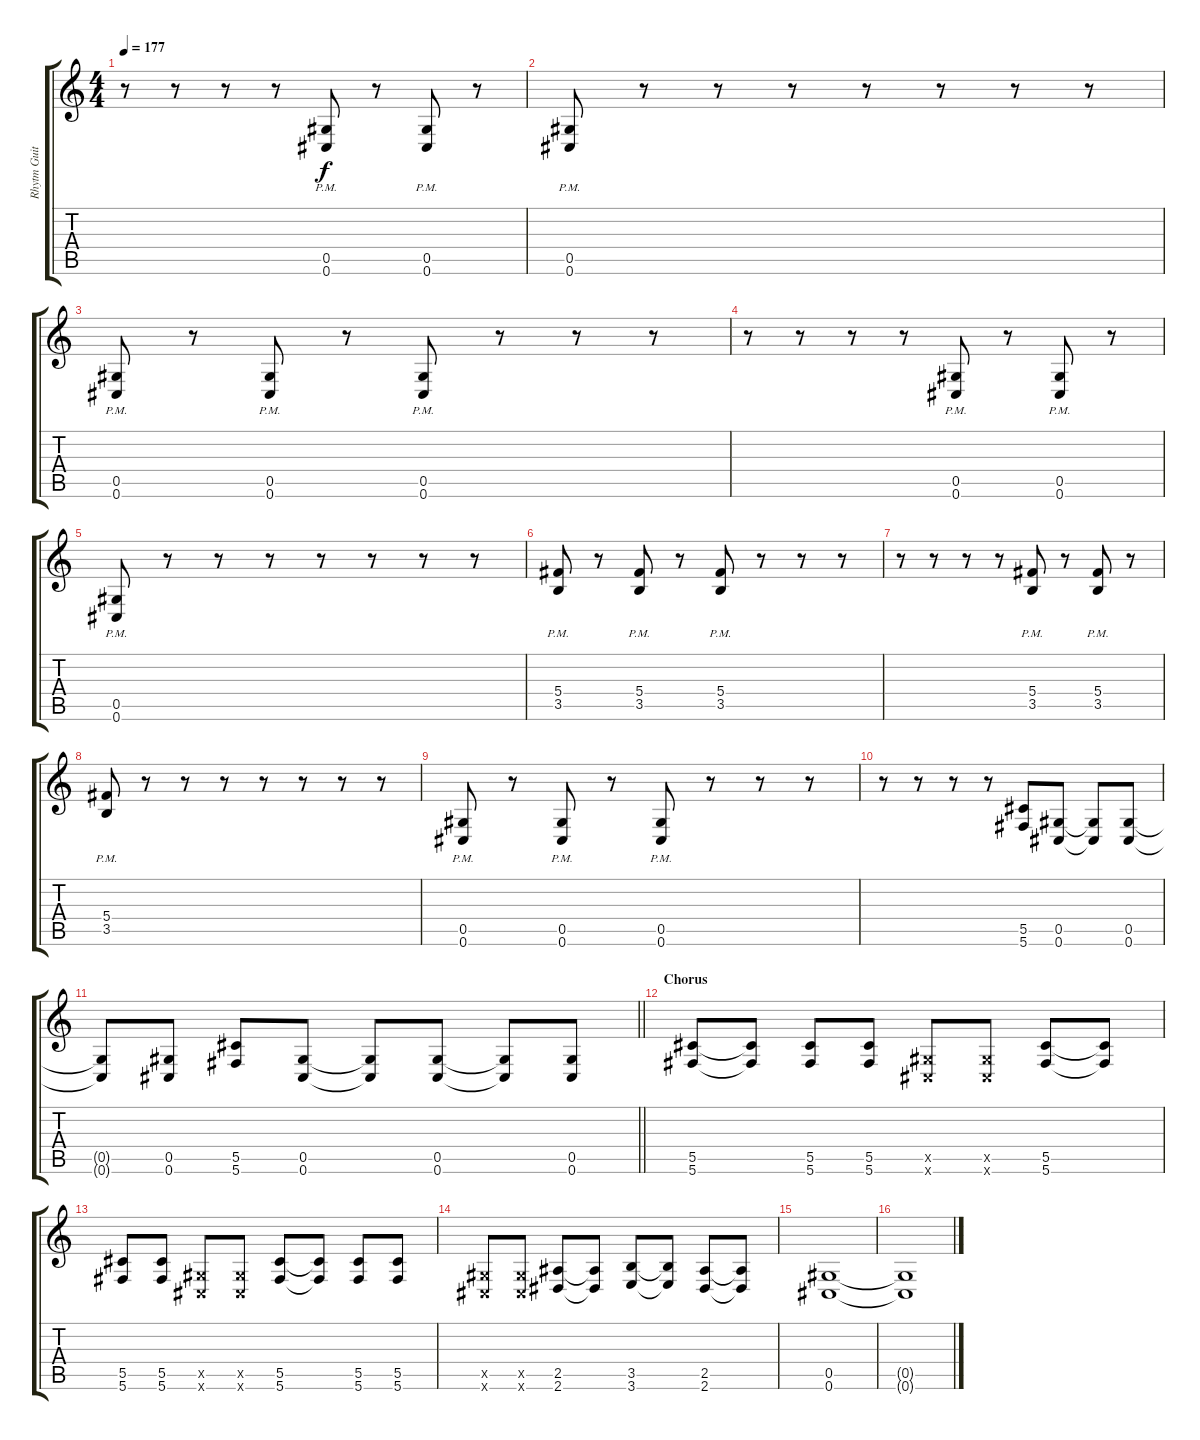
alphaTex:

\track ("Rhytm Guitar [L]" "Rhytm Guit") {instrument distortionguitar}
\staff {score tabs}
\tuning (Eb4 Bb3 Gb3 Db3 Ab2 Db2) {hide}
\ts (4 4)
\tempo 177
\clef g2
\ks c
r.8{dy f} r.8 r.8 r.8 (0.5{pm} 0.6{pm}).8 r.8 (0.5{pm} 0.6{pm}).8 r.8 |
(0.5{pm} 0.6{pm}).8 r.8 r.8 r.8 r.8 r.8 r.8 r.8 |
(0.5{pm} 0.6{pm}).8 r.8 (0.5{pm} 0.6{pm}).8 r.8 (0.5{pm} 0.6{pm}).8 r.8 r.8 r.8 |
r.8 r.8 r.8 r.8 (0.5{pm} 0.6{pm}).8 r.8 (0.5{pm} 0.6{pm}).8 r.8 |
(0.5{pm} 0.6{pm}).8 r.8 r.8 r.8 r.8 r.8 r.8 r.8 |
(5.4{pm} 3.5{pm}).8 r.8 (5.4{pm} 3.5{pm}).8 r.8 (5.4{pm} 3.5{pm}).8 r.8 r.8 r.8 |
r.8 r.8 r.8 r.8 (5.4 3.5{pm}).8 r.8 (5.4 3.5{pm}).8 r.8 |
(5.4 3.5{pm}).8 r.8 r.8 r.8 r.8 r.8 r.8 r.8 |
(0.5{pm} 0.6{pm}).8 r.8 (0.5{pm} 0.6{pm}).8 r.8 (0.5{pm} 0.6{pm}).8 r.8 r.8 r.8 |
r.8 r.8 r.8 r.8 (5.5 5.6).8 (0.5 0.6).8 (0.5{t} 0.6{t}).8 (0.5 0.6).8 |
\barLineRight lightlight
(0.5{t} 0.6{t}).8 (0.5 0.6).8 (5.5 5.6).8 (0.5 0.6).8 (0.5{t} 0.6{t}).8 (0.5 0.6).8 (0.5{t} 0.6{t}).8 (0.5 0.6).8 |
\section ("" "Chorus")
(5.5 5.6).8 (5.5{t} 5.6{t}).8 (5.5 5.6).8 (5.5 5.6).8 (0.5{x} 0.6{x}).8 (0.5{x} 0.6{x}).8 (5.5 5.6).8 (5.5{t} 5.6{t}).8 |
(5.5 5.6).8 (5.5 5.6).8 (0.5{x} 0.6{x}).8 (0.5{x} 0.6{x}).8 (5.5 5.6).8 (5.5{t} 5.6{t}).8 (5.5 5.6).8 (5.5 5.6).8 |
(0.5{x} 0.6{x}).8 (0.5{x} 0.6{x}).8 (2.5 2.6).8 (2.5{t} 2.6{t}).8 (3.5 3.6).8 (3.5{t} 3.6{t}).8 (2.5 2.6).8 (2.5{t} 2.6{t}).8 |
(0.5 0.6).1 |
(0.5{t} 0.6{t}).1
